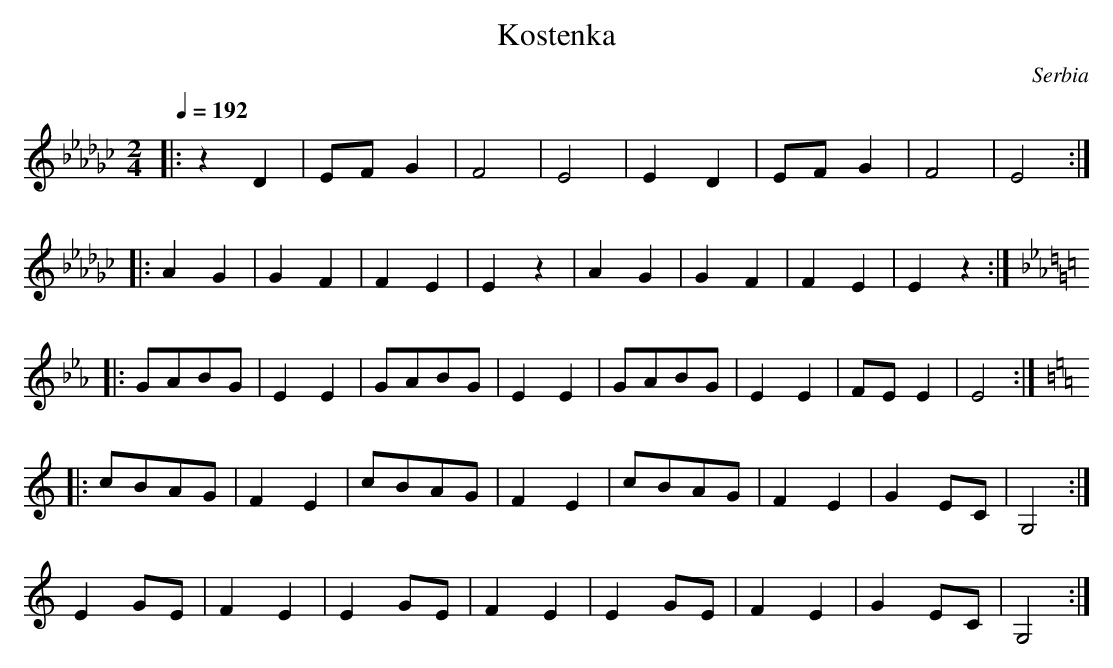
X:1
T:Kostenka
O:Serbia
M:2/4
L:1/8
Q:1/4=192
K:Ebm
|: !drum! z2D2|EFG2|F4  |E4  |E2D2|EFG2|F4  |E4   :|
|: A2G2       |G2F2|F2E2|E2z2|A2G2|G2F2|F2E2|E2z2 :|
K:Eb
|: GABG       |E2E2|GABG|E2E2|GABG|E2E2|FEE2|E4   :|
K:C
|: cBAG       |F2E2|cBAG|F2E2|cBAG|F2E2|G2EC|G,4  :|
   E2GE       |F2E2|E2GE|F2E2|E2GE|F2E2|G2EC|G,4  :|
